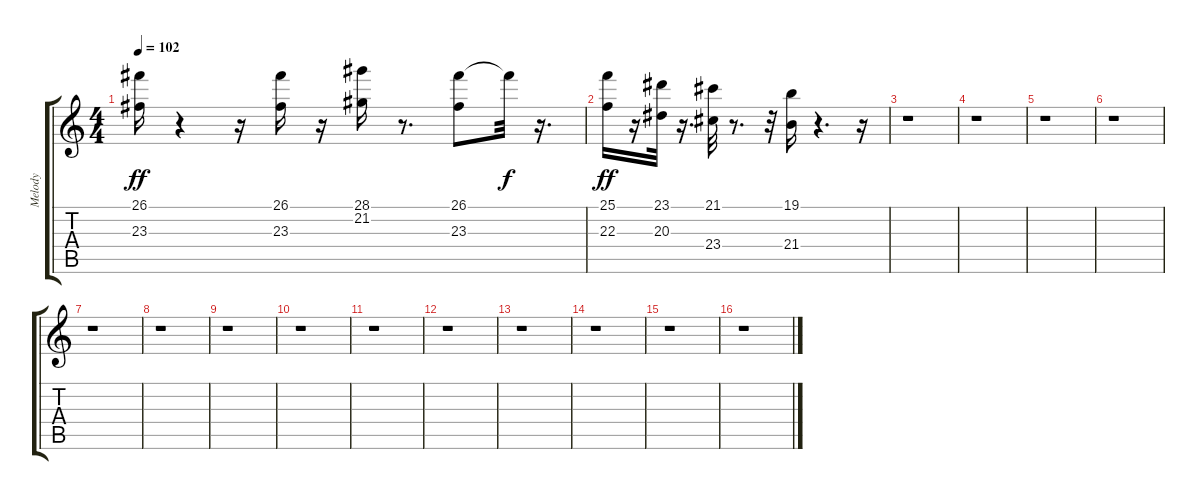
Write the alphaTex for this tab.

\track ("Melody" "Melody") {instrument fx4atmosphere}
\staff {score tabs}
\tuning (E4 B3 G3 D3 A2 E2) {hide}
\ts (4 4)
\tempo 102
\clef g2
\ks c
(26.1 23.3).16{dy ff} r.4 r.16 (26.1 23.3).16 r.16 (28.1 21.2).16 r.8{d} (26.1 23.3).8 26.1{t}.32{dy f} r.16{d} |
(25.1 22.3).16{dy ff} r.16 (23.1 20.3).32 r.16{d} (21.1 23.4).32 r.8{d} r.32 (19.1 21.4).16 r.4{d} r.16 |
r.1 |
r.1 |
r.1 |
r.1 |
r.1 |
r.1 |
r.1 |
r.1 |
r.1 |
r.1 |
r.1 |
r.1 |
r.1 |
r.1
